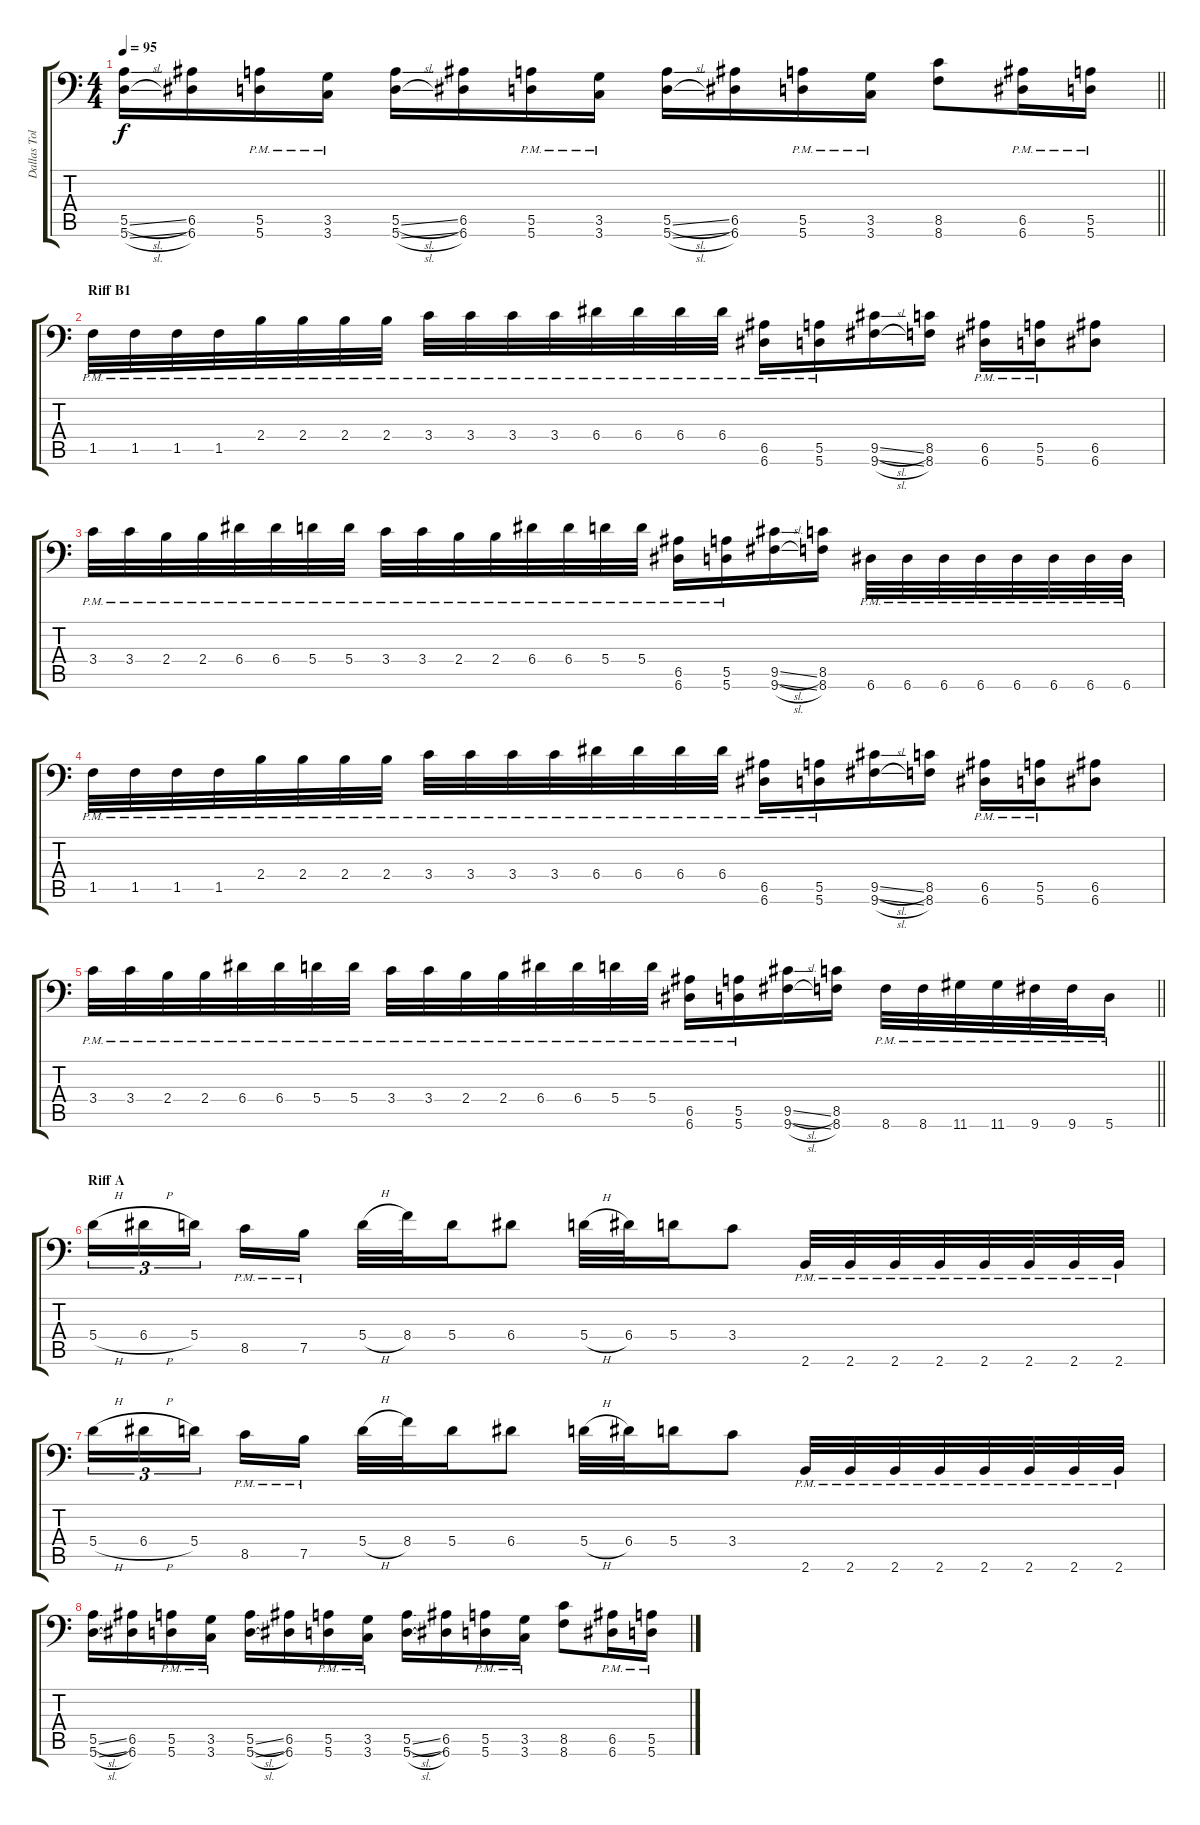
\track ("Dallas Toler-Wade " "Dallas Tol") {instrument distortionguitar}
\staff {score tabs}
\tuning (B3 Gb3 D3 A2 E2 A1) {hide}
\ts (4 4)
\tempo 95
\clef f4
\barLineRight lightlight
\ks c
(5.5{sl} 5.6{sl}).16{dy f} (6.5 6.6).16 (5.5{pm} 5.6{pm}).16 (3.5{pm} 3.6{pm}).16 (5.5{sl} 5.6{sl}).16 (6.5 6.6).16 (5.5{pm} 5.6{pm}).16 (3.5{pm} 3.6{pm}).16 (5.5{sl} 5.6{sl}).16 (6.5 6.6).16 (5.5{pm} 5.6{pm}).16 (3.5{pm} 3.6{pm}).16 (8.5 8.6).8 (6.5{pm} 6.6{pm}).16 (5.5{pm} 5.6{pm}).16 |
\section ("" "Riff B1")
1.5{pm}.32 1.5{pm}.32 1.5{pm}.32 1.5{pm}.32 2.4{pm}.32 2.4{pm}.32 2.4{pm}.32 2.4{pm}.32 3.4{pm}.32 3.4{pm}.32 3.4{pm}.32 3.4{pm}.32 6.4{pm}.32 6.4{pm}.32 6.4{pm}.32 6.4{pm}.32 (6.5{pm} 6.6{pm}).16 (5.5{pm} 5.6{pm}).16 (9.5{sl} 9.6{sl}).16 (8.5 8.6).16 (6.5{pm} 6.6{pm}).16 (5.5{pm} 5.6{pm}).16 (6.5 6.6).8 |
3.4{pm}.32 3.4{pm}.32 2.4{pm}.32 2.4{pm}.32 6.4{pm}.32 6.4{pm}.32 5.4{pm}.32 5.4{pm}.32 3.4{pm}.32 3.4{pm}.32 2.4{pm}.32 2.4{pm}.32 6.4{pm}.32 6.4{pm}.32 5.4{pm}.32 5.4{pm}.32 (6.5{pm} 6.6{pm}).16 (5.5{pm} 5.6{pm}).16 (9.5{sl} 9.6{sl}).16 (8.5 8.6).16 6.6{pm}.32 6.6{pm}.32 6.6{pm}.32 6.6{pm}.32 6.6{pm}.32 6.6{pm}.32 6.6{pm}.32 6.6{pm}.32 |
1.5{pm}.32 1.5{pm}.32 1.5{pm}.32 1.5{pm}.32 2.4{pm}.32 2.4{pm}.32 2.4{pm}.32 2.4{pm}.32 3.4{pm}.32 3.4{pm}.32 3.4{pm}.32 3.4{pm}.32 6.4{pm}.32 6.4{pm}.32 6.4{pm}.32 6.4{pm}.32 (6.5{pm} 6.6{pm}).16 (5.5{pm} 5.6{pm}).16 (9.5{sl} 9.6{sl}).16 (8.5 8.6).16 (6.5{pm} 6.6{pm}).16 (5.5{pm} 5.6{pm}).16 (6.5 6.6).8 |
\barLineRight lightlight
3.4{pm}.32 3.4{pm}.32 2.4{pm}.32 2.4{pm}.32 6.4{pm}.32 6.4{pm}.32 5.4{pm}.32 5.4{pm}.32 3.4{pm}.32 3.4{pm}.32 2.4{pm}.32 2.4{pm}.32 6.4{pm}.32 6.4{pm}.32 5.4{pm}.32 5.4{pm}.32 (6.5{pm} 6.6{pm}).16 (5.5{pm} 5.6{pm}).16 (9.5{sl} 9.6{sl}).16 (8.5 8.6).16 8.6{pm}.32 8.6{pm}.32 11.6{pm}.32 11.6{pm}.32 9.6{pm}.32 9.6{pm}.32 5.6{pm}.16 |
\section ("" "Riff A")
5.4{h}.16{tu (3 2)} 6.4{h}.16{tu (3 2)} 5.4.16{tu (3 2) beam splitsecondary} 8.5{pm}.16 7.5{pm}.16 5.4{h}.32 8.4.32 5.4.16 6.4.8 5.4{h}.32 6.4.32 5.4.16 3.4.8 2.6{pm}.32 2.6{pm}.32 2.6{pm}.32 2.6{pm}.32 2.6{pm}.32 2.6{pm}.32 2.6{pm}.32 2.6{pm}.32 |
5.4{h}.16{tu (3 2)} 6.4{h}.16{tu (3 2)} 5.4.16{tu (3 2) beam splitsecondary} 8.5{pm}.16 7.5{pm}.16 5.4{h}.32 8.4.32 5.4.16 6.4.8 5.4{h}.32 6.4.32 5.4.16 3.4.8 2.6{pm}.32 2.6{pm}.32 2.6{pm}.32 2.6{pm}.32 2.6{pm}.32 2.6{pm}.32 2.6{pm}.32 2.6{pm}.32 |
(5.5{sl} 5.6{sl}).16 (6.5 6.6).16 (5.5{pm} 5.6{pm}).16 (3.5{pm} 3.6{pm}).16 (5.5{sl} 5.6{sl}).16 (6.5 6.6).16 (5.5{pm} 5.6{pm}).16 (3.5{pm} 3.6{pm}).16 (5.5{sl} 5.6{sl}).16 (6.5 6.6).16 (5.5{pm} 5.6{pm}).16 (3.5{pm} 3.6{pm}).16 (8.5 8.6).8 (6.5{pm} 6.6{pm}).16 (5.5{pm} 5.6{pm}).16
